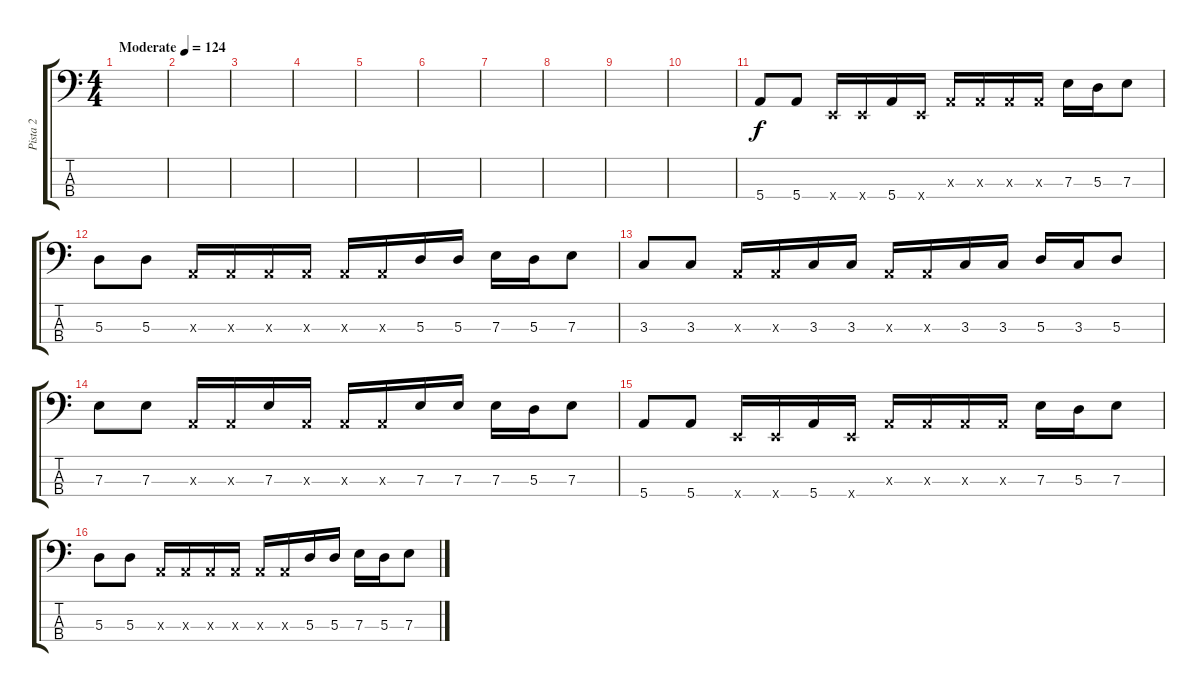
\track ("Pista 2" "Pista 2") {instrument electricbassfinger}
\staff {score tabs}
\tuning (G2 D2 A1 E1) {hide}
\ts (4 4)
\tempo (124 "Moderate")
\clef f4
\ks c
|
|
|
|
|
|
|
|
|
|
5.4.8 5.4.8 0.4{x}.16 0.4{x}.16 5.4.16 0.4{x}.16 0.3{x}.16 0.3{x}.16 0.3{x}.16 0.3{x}.16 7.3.16 5.3.16 7.3.8 |
5.3.8 5.3.8 0.3{x}.16 0.3{x}.16 0.3{x}.16 0.3{x}.16 0.3{x}.16 0.3{x}.16 5.3.16 5.3.16 7.3.16 5.3.16 7.3.8 |
3.3.8 3.3.8 0.3{x}.16 0.3{x}.16 3.3.16 3.3.16 0.3{x}.16 0.3{x}.16 3.3.16 3.3.16 5.3.16 3.3.16 5.3.8 |
7.3.8 7.3.8 0.3{x}.16 0.3{x}.16 7.3.16 0.3{x}.16 0.3{x}.16 0.3{x}.16 7.3.16 7.3.16 7.3.16 5.3.16 7.3.8 |
5.4.8 5.4.8 0.4{x}.16 0.4{x}.16 5.4.16 0.4{x}.16 0.3{x}.16 0.3{x}.16 0.3{x}.16 0.3{x}.16 7.3.16 5.3.16 7.3.8 |
5.3.8 5.3.8 0.3{x}.16 0.3{x}.16 0.3{x}.16 0.3{x}.16 0.3{x}.16 0.3{x}.16 5.3.16 5.3.16 7.3.16 5.3.16 7.3.8
